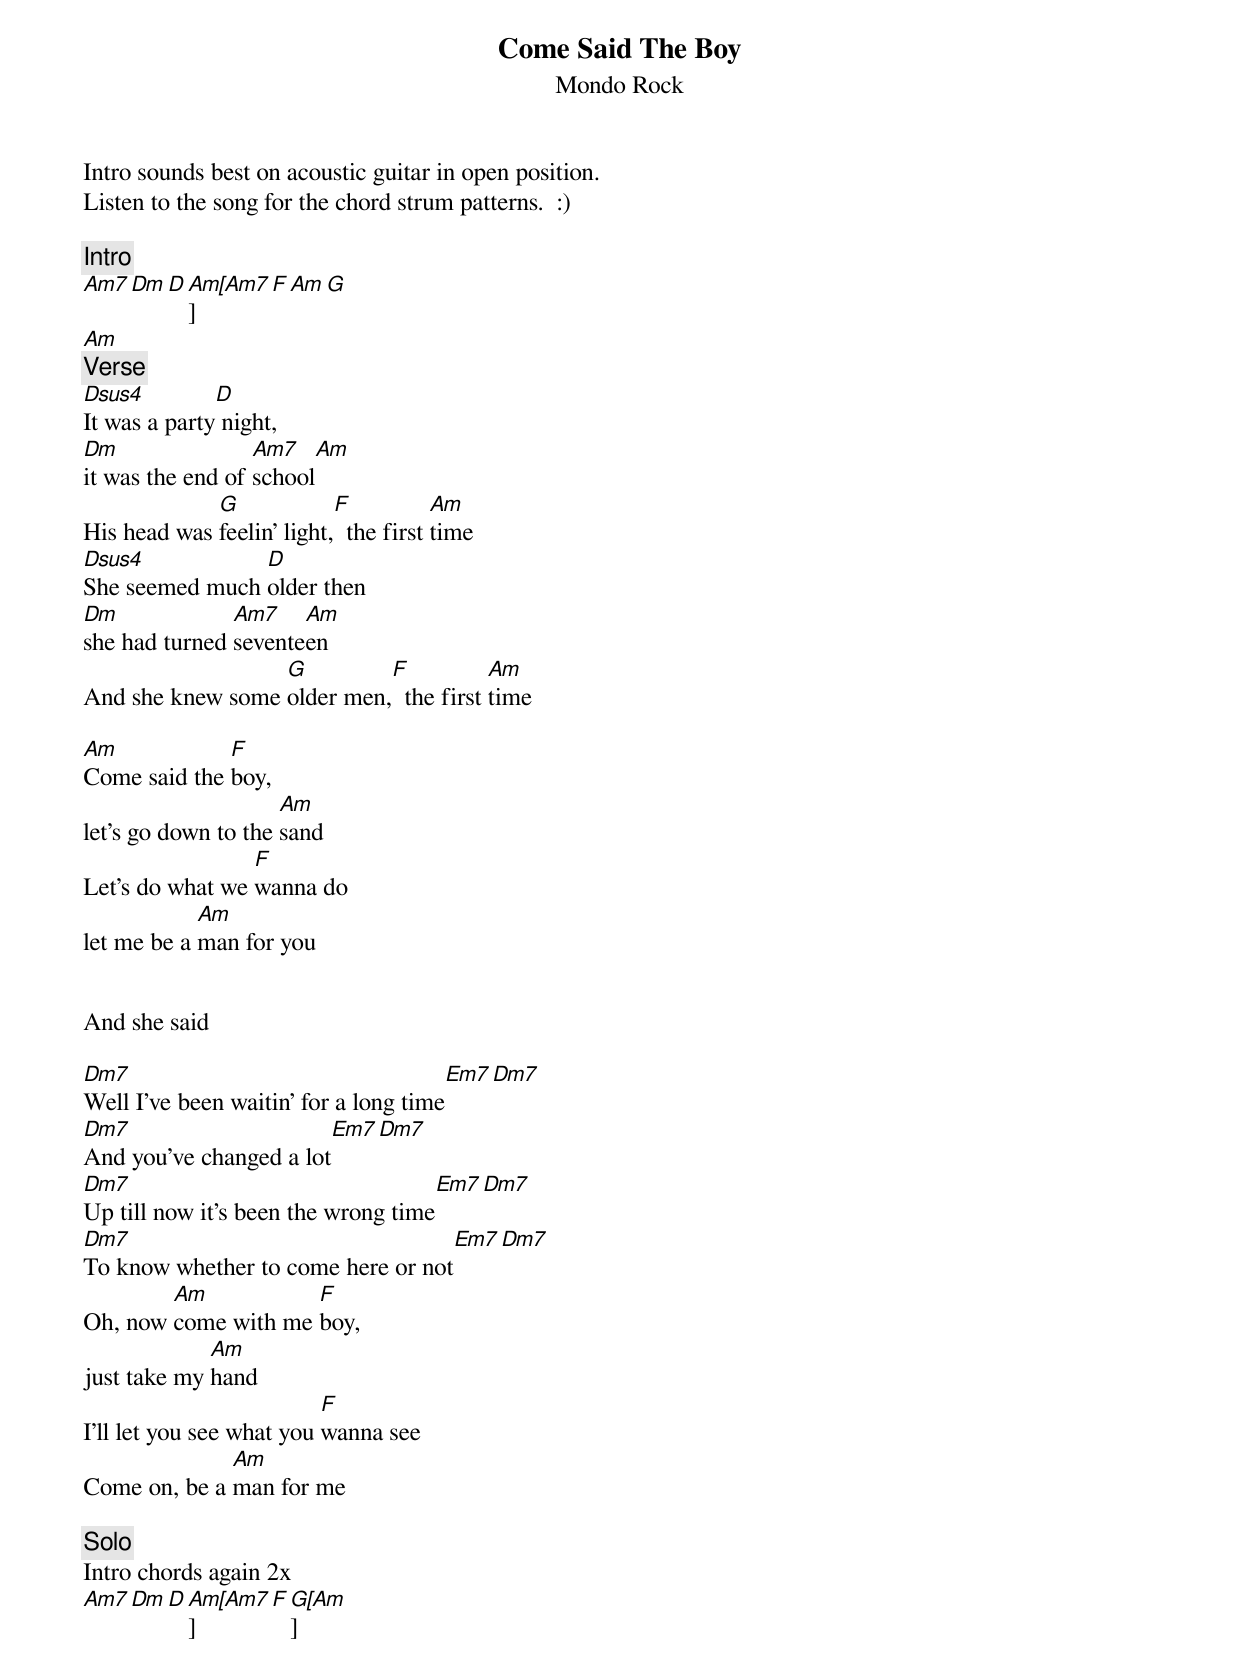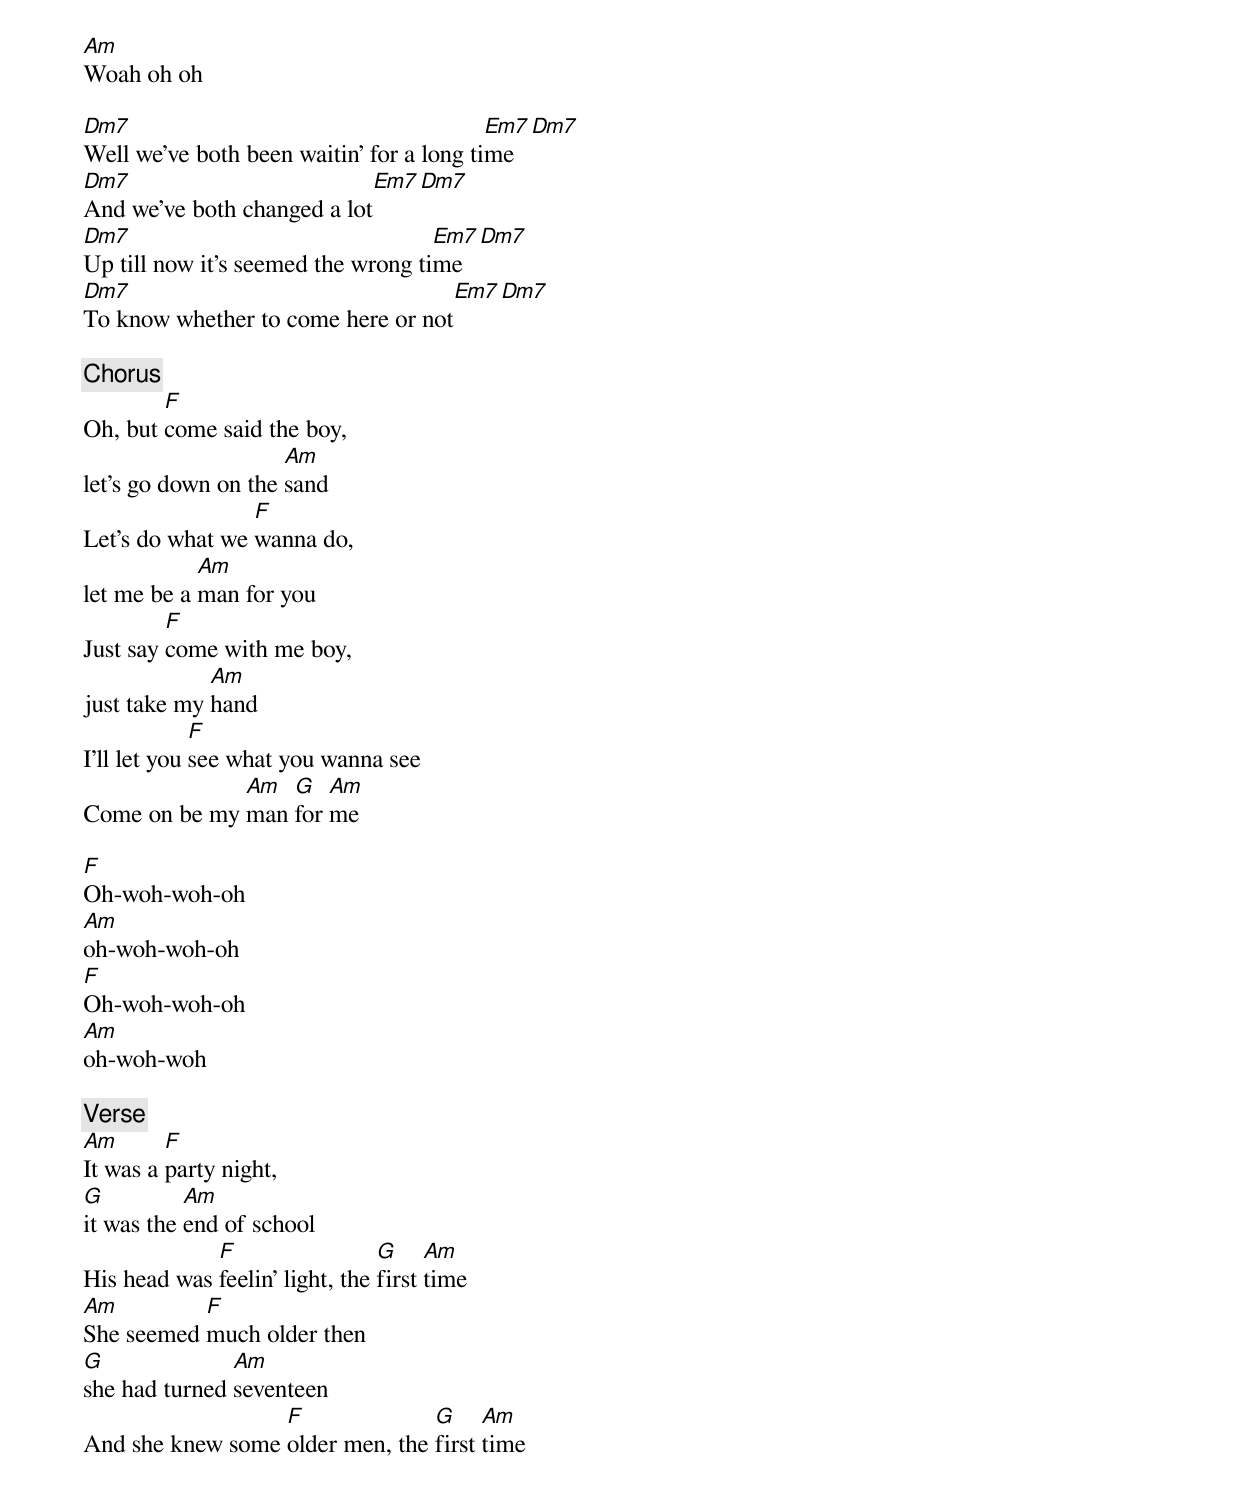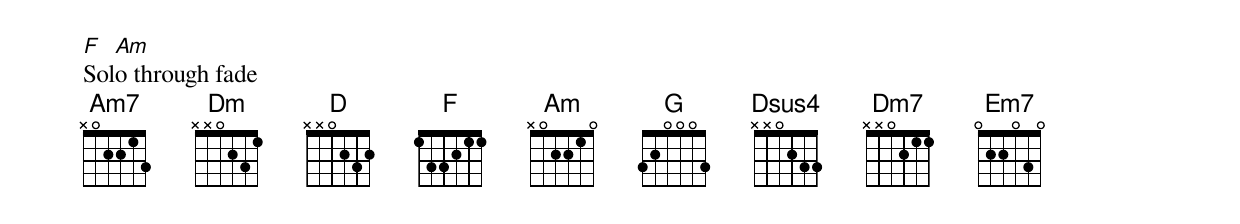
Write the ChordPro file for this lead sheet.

{t: Come Said The Boy}
{st: Mondo Rock}

Intro sounds best on acoustic guitar in open position.
Listen to the song for the chord strum patterns.  :)

{c: Intro}
[Am7][Dm][D][Am[Am7]][F][Am][G]
[Am]
{c: Verse}
[Dsus4]It was a party[D] night,
[Dm]it was the end of [Am7]school[Am]
His head was [G]feelin' light,[F]  the first [Am]time
[Dsus4]She seemed much [D]older then
[Dm]she had turned [Am7]sevente[Am]en
And she knew some [G]older men,[F]  the first [Am]time

[Am]Come said the [F]boy,
let's go down to the [Am]sand
Let's do what we [F]wanna do
let me be a [Am]man for you


And she said

[Dm7]Well I've been waitin' for a long time[Em7][Dm7]
[Dm7]And you've changed a lot[Em7][Dm7]
[Dm7]Up till now it's been the wrong time[Em7][Dm7]
[Dm7]To know whether to come here or not[Em7][Dm7]
Oh, now [Am]come with me [F]boy,
just take my [Am]hand
I'll let you see what you [F]wanna see
Come on, be a [Am]man for me

{c: Solo}
Intro chords again 2x
[Am7][Dm][D][Am[Am7]][F][G[Am]]
[Am]
Woah oh oh

[Dm7]Well we've both been waitin' for a long ti[Em7]me[Dm7]
[Dm7]And we've both changed a lot[Em7][Dm7]
[Dm7]Up till now it's seemed the wrong ti[Em7]me[Dm7]
[Dm7]To know whether to come here or not[Em7][Dm7]

{c: Chorus}
Oh, but [F]come said the boy,
let's go down on the [Am]sand
Let's do what we [F]wanna do,
let me be a [Am]man for you
Just say [F]come with me boy,
just take my [Am]hand
I'll let you [F]see what you wanna see
Come on be my [Am]man [G]for [Am]me

[F]Oh-woh-woh-oh
[Am]oh-woh-woh-oh
[F]Oh-woh-woh-oh
[Am]oh-woh-woh

{c: Verse}
[Am]It was a [F]party night,
[G]it was the [Am]end of school
His head was [F]feelin' light, the [G]first [Am]time
[Am]She seemed [F]much older then
[G]she had turned [Am]seventeen
And she knew some [F]older men, the [G]first [Am]time

[F]Sol[Am]o through fade
